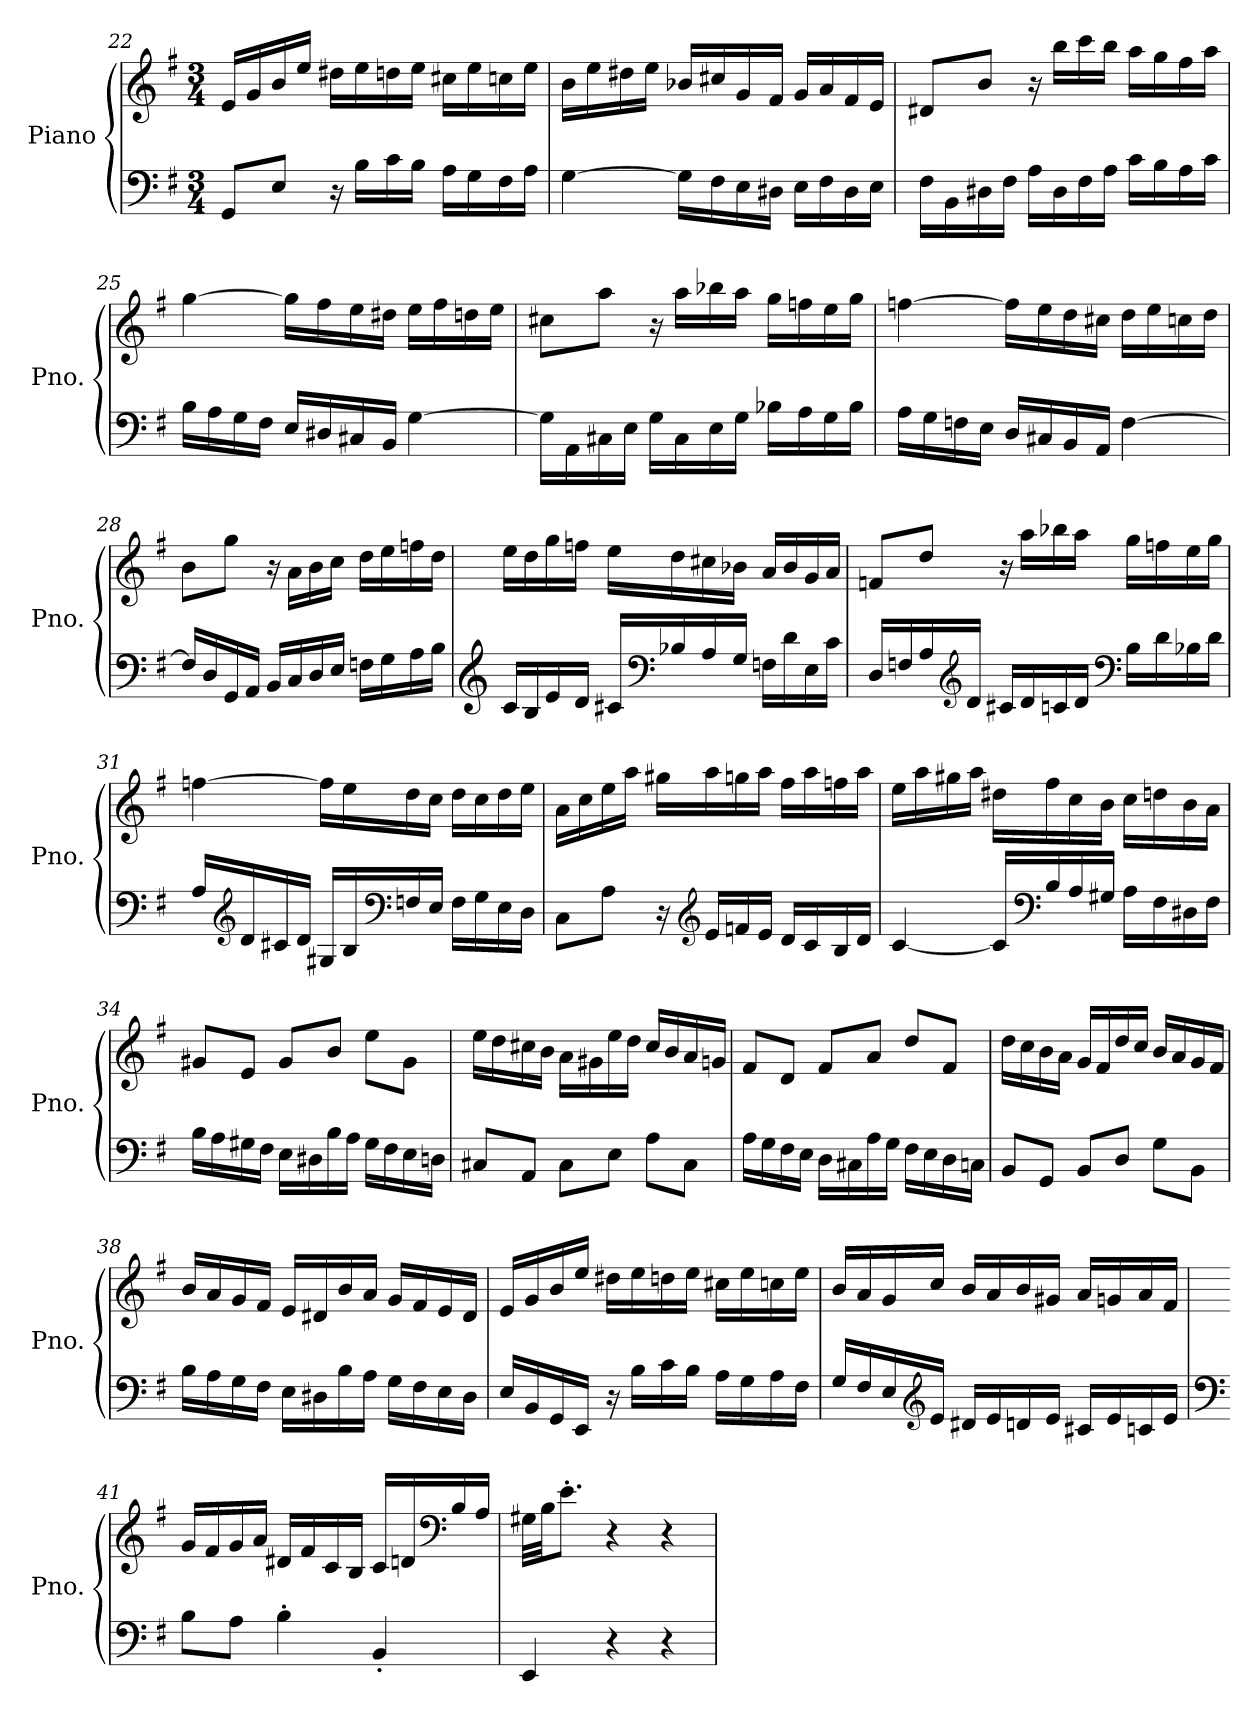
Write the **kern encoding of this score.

**kern	**kern
*part2	*part1
*staff2	*staff1
*I"Piano	*I"Piano
*I'Pno.	*I'Pno.
*clefF4	*clefG2
*k[f#]	*k[f#]
*M3/4	*M3/4
=22	=22
8GG/L	16e/LL
.	16g/
8E/J	16b/
.	16ee/JJ
16r	16dd#X\LL
16B\LL	16ee\
16c\	16ddn\
16B\JJ	16ee\JJ
16A\LL	16cc#X\LL
16G\	16ee\
16F#\	16ccn\
16A\JJ	16ee\JJ
!!LO:LB:g=z
=23	=23
[4G\	16b\LL
.	16ee\
.	16dd#X\
.	16ee\JJ
16G\LL]	16b-X/LL
16F#\	16cc#X/
16E\	16g/
16D#X\JJ	16f#/JJ
16E\LL	16g/LL
16F#\	16a/
16D#\	16f#/
16E\JJ	16e/JJ
=24	=24
16F#\LL	8d#X/L
16BB\	.
16D#X\	8b/J
16F#\JJ	.
16A\LL	16r
16D#\	16bb\LL
16F#\	16ccc\
16A\JJ	16bb\JJ
16c\LL	16aa\LL
16B\	16gg\
16A\	16ff#\
16c\JJ	16aa\JJ
!!LO:LB:g=z
=25	=25
16B\LL	[4gg\
16A\	.
16G\	.
16F#\JJ	.
16E/LL	16gg\LL]
16D#X/	16ff#\
16C#X/	16ee\
16BB/JJ	16dd#X\JJ
[4G\	16ee\LL
.	16ff#\
.	16ddn\
.	16ee\JJ
=26	=26
16G\LL]	8cc#X\L
16AA\	.
16C#X\	8aa\J
16E\JJ	.
16G\LL	16r
16C#\	16aa\LL
16E\	16bb-X\
16G\JJ	16aa\JJ
16B-X\LL	16gg\LL
16A\	16ffn\
16G\	16ee\
16B-\JJ	16gg\JJ
!!LO:LB:g=z
=27	=27
16A\LL	[4ffn\
16G\	.
16Fn\	.
16E\JJ	.
16D/LL	16ff\LL]
16C#X/	16ee\
16BB/	16dd\
16AA/JJ	16cc#X\JJ
[4F\	16dd\LL
.	16ee\
.	16ccn\
.	16dd\JJ
=28	=28
16F/LL]	8b\L
16D/	.
16GG/	8gg\J
16AA/JJ	.
16BB/LL	16r
16C/	16a\LL
16D/	16b\
16E/JJ	16cc\JJ
16Fn\LL	16dd\LL
16G\	16ee\
16A\	16ffn\
16B\JJ	16dd\JJ
!!LO:PB:g=z
=29	=29
*clefG2	*
16c/LL	16ee\LL
16B/	16dd\
16e/	16gg\
16d/JJ	16ffn\JJ
16c#X/LL	16ee\LL
*clefF4	*
16B-X/	16dd\
16A/	16cc#X\
16G/JJ	16b-X\JJ
16Fn\LL	16a/LL
16d\	16b-/
16E\	16g/
16c#\JJ	16a/JJ
=30	=30
16D/LL	8fn/L
16Fn/	.
16A/	8dd/J
*clefG2	*
16d/JJ	.
16c#X/LL	16r
16d/	16aa\LL
16cn/	16bb-X\
16d/JJ	16aa\JJ
*clefF4	*
16B\LL	16gg\LL
16d\	16ffn\
16B-X\	16ee\
16d\JJ	16gg\JJ
!!LO:LB:g=z
=31	=31
16A/LL	[4ffn\
*clefG2	*
16d/	.
16c#X/	.
16d/JJ	.
16G#X/LL	16ff\LL]
16B/	16ee\
*clefF4	*
16Fn/	16dd\
16E/JJ	16cc\JJ
16F\LL	16dd\LL
16G#\	16cc\
16E\	16dd\
16D\JJ	16ee\JJ
=32	=32
8C\L	16a\LL
.	16cc\
8A\J	16ee\
.	16aa\JJ
16r	16gg#X\LL
*clefG2	*
16e/LL	16aa\
16fn/	16ggn\
16e/JJ	16aa\JJ
16d/LL	16ff#\LL
16c/	16aa\
16B/	16ffn\
16d/JJ	16aa\JJ
!!LO:LB:g=z
=33	=33
[4c/	16ee\LL
.	16aa\
.	16gg#X\
.	16aa\JJ
16c/LL]	16dd#X\LL
*clefF4	*
16B/	16ff#\
16A/	16cc\
16G#X/JJ	16b\JJ
16A\LL	16cc\LL
16F#\	16ddn\
16D#X\	16b\
16F#\JJ	16a\JJ
=34	=34
16B\LL	8g#X/L
16A\	.
16G#X\	8e/J
16F#\JJ	.
16E\LL	8g#/L
16D#X\	.
16B\	8b/J
16A\JJ	.
16G#\LL	8ee\L
16F#\	.
16E\	8g#\J
16Dn\JJ	.
!!LO:LB:g=z
=35	=35
8C#X/L	16ee\LL
.	16dd\
8AA/J	16cc#X\
.	16b\JJ
8C#\L	16a\LL
.	16g#X\
8E\J	16ee\
.	16dd\JJ
8A\L	16cc#/LL
.	16b/
8C#\J	16a/
.	16gn/JJ
=36	=36
16A\LL	8f#/L
16G\	.
16F#\	8d/J
16E\JJ	.
16D\LL	8f#/L
16C#X\	.
16A\	8a/J
16G\JJ	.
16F#\LL	8dd/L
16E\	.
16D\	8f#/J
16Cn\JJ	.
=37	=37
8BB/L	16dd\LL
.	16cc\
8GG/J	16b\
.	16a\JJ
8BB/L	16g/LL
.	16f#/
8D/J	16dd/
.	16cc/JJ
8G\L	16b/LL
.	16a/
8BB\J	16g/
.	16f#/JJ
!!LO:LB:g=z
=38	=38
16B\LL	16b/LL
16A\	16a/
16G\	16g/
16F#\JJ	16f#/JJ
16E\LL	16e/LL
16D#X\	16d#X/
16B\	16b/
16A\JJ	16a/JJ
16G\LL	16g/LL
16F#\	16f#/
16E\	16e/
16D#\JJ	16d#/JJ
=39	=39
16E/LL	16e/LL
16BB/	16g/
16GG/	16b/
16EE/JJ	16ee/JJ
16r	16dd#X\LL
16B\LL	16ee\
16c\	16ddn\
16B\JJ	16ee\JJ
16A\LL	16cc#X\LL
16G\	16ee\
16A\	16ccn\
16F#\JJ	16ee\JJ
!!LO:LB:g=z
=40	=40
16G/LL	16b/LL
16F#/	16a/
16E/	16g/
*clefG2	*
16e/JJ	16cc/JJ
16d#X/LL	16b/LL
16e/	16a/
16dn/	16b/
16e/JJ	16g#X/JJ
16c#X/LL	16a/LL
16e/	16gn/
16cn/	16a/
16e/JJ	16f#/JJ
=41	=41
*clefF4	*
8B\L	16g/LL
.	16f#/
8A\J	16g/
.	16a/JJ
*	*MM67
4B'\	16d#X/LL
.	16f#/
*	*MM83
.	16c/
.	16B/JJ
*	*MM80
4BB'/	16c/LL
.	16dn/
*	*clefF4
*	*MM73
.	16B/
.	16A/JJ
=42	=42
*	*MM70
4EE/	32G#X\LLL
.	32B\JJ
.	8.e'\J
4r	4r
4r	4r
=	=
*-	*-
